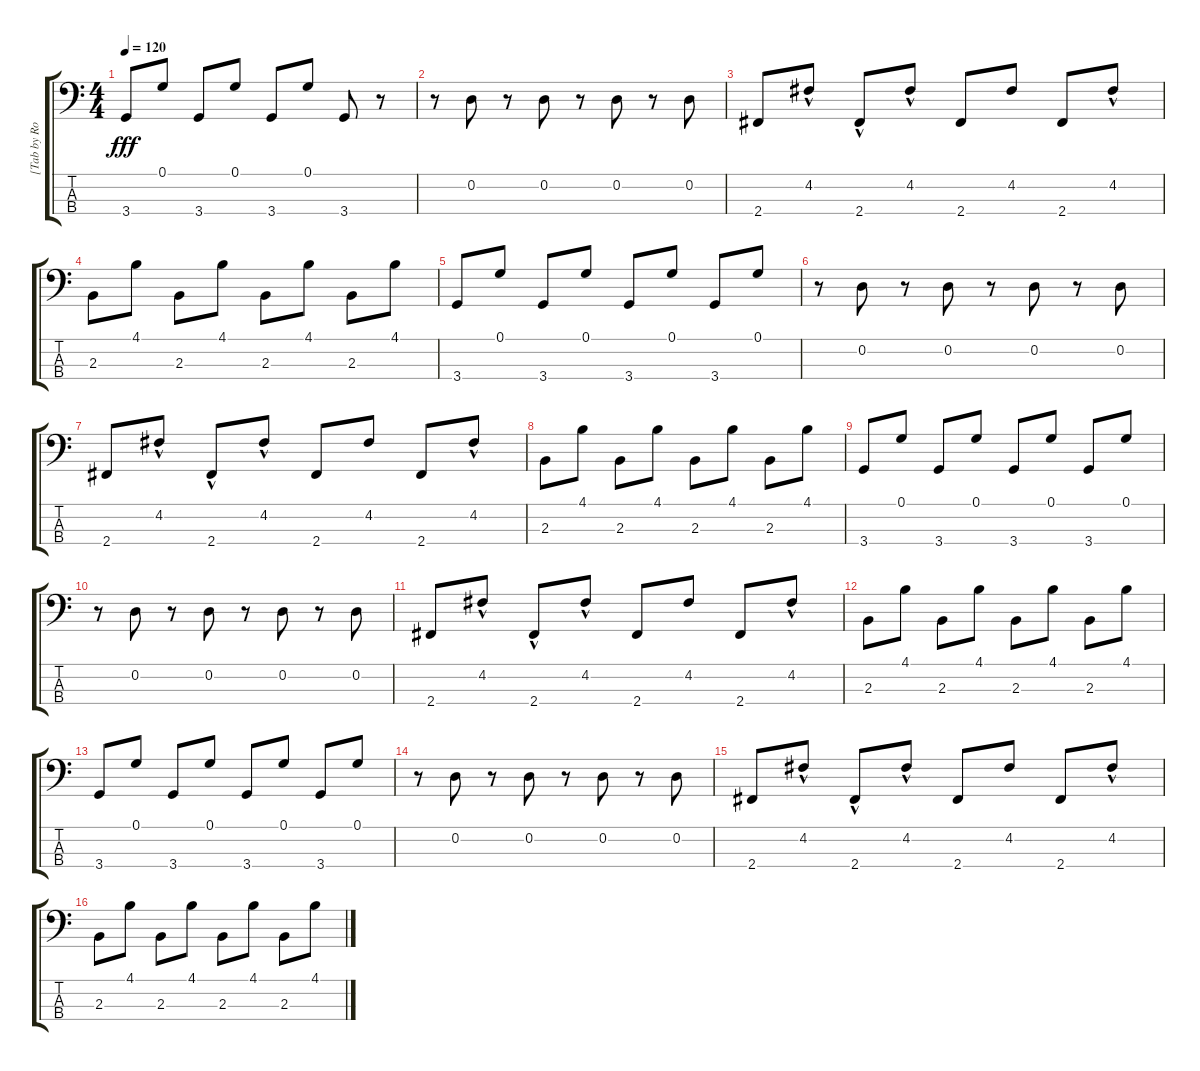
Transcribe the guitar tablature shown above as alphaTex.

\track ("[Tab by Rodrigo Takahashi]" "[Tab by Ro") {instrument synthbass1}
\staff {score tabs}
\tuning (G2 D2 A1 E1) {hide}
\ts (4 4)
\tempo 120
\clef f4
\ks c
3.4.8{dy fff} 0.1.8 3.4.8 0.1.8 3.4.8 0.1.8 3.4.8 r.8 |
r.8 0.2.8 r.8 0.2.8 r.8 0.2.8 r.8 0.2.8 |
2.4.8 4.2{hac}.8 2.4{hac}.8 4.2{hac}.8 2.4.8 4.2.8 2.4.8 4.2{hac}.8 |
2.3.8 4.1.8 2.3.8 4.1.8 2.3.8 4.1.8 2.3.8 4.1.8 |
3.4.8 0.1.8 3.4.8 0.1.8 3.4.8 0.1.8 3.4.8 0.1.8 |
r.8 0.2.8 r.8 0.2.8 r.8 0.2.8 r.8 0.2.8 |
2.4.8 4.2{hac}.8 2.4{hac}.8 4.2{hac}.8 2.4.8 4.2.8 2.4.8 4.2{hac}.8 |
2.3.8 4.1.8 2.3.8 4.1.8 2.3.8 4.1.8 2.3.8 4.1.8 |
3.4.8 0.1.8 3.4.8 0.1.8 3.4.8 0.1.8 3.4.8 0.1.8 |
r.8 0.2.8 r.8 0.2.8 r.8 0.2.8 r.8 0.2.8 |
2.4.8 4.2{hac}.8 2.4{hac}.8 4.2{hac}.8 2.4.8 4.2.8 2.4.8 4.2{hac}.8 |
2.3.8 4.1.8 2.3.8 4.1.8 2.3.8 4.1.8 2.3.8 4.1.8 |
3.4.8 0.1.8 3.4.8 0.1.8 3.4.8 0.1.8 3.4.8 0.1.8 |
r.8 0.2.8 r.8 0.2.8 r.8 0.2.8 r.8 0.2.8 |
2.4.8 4.2{hac}.8 2.4{hac}.8 4.2{hac}.8 2.4.8 4.2.8 2.4.8 4.2{hac}.8 |
2.3.8 4.1.8 2.3.8 4.1.8 2.3.8 4.1.8 2.3.8 4.1.8
